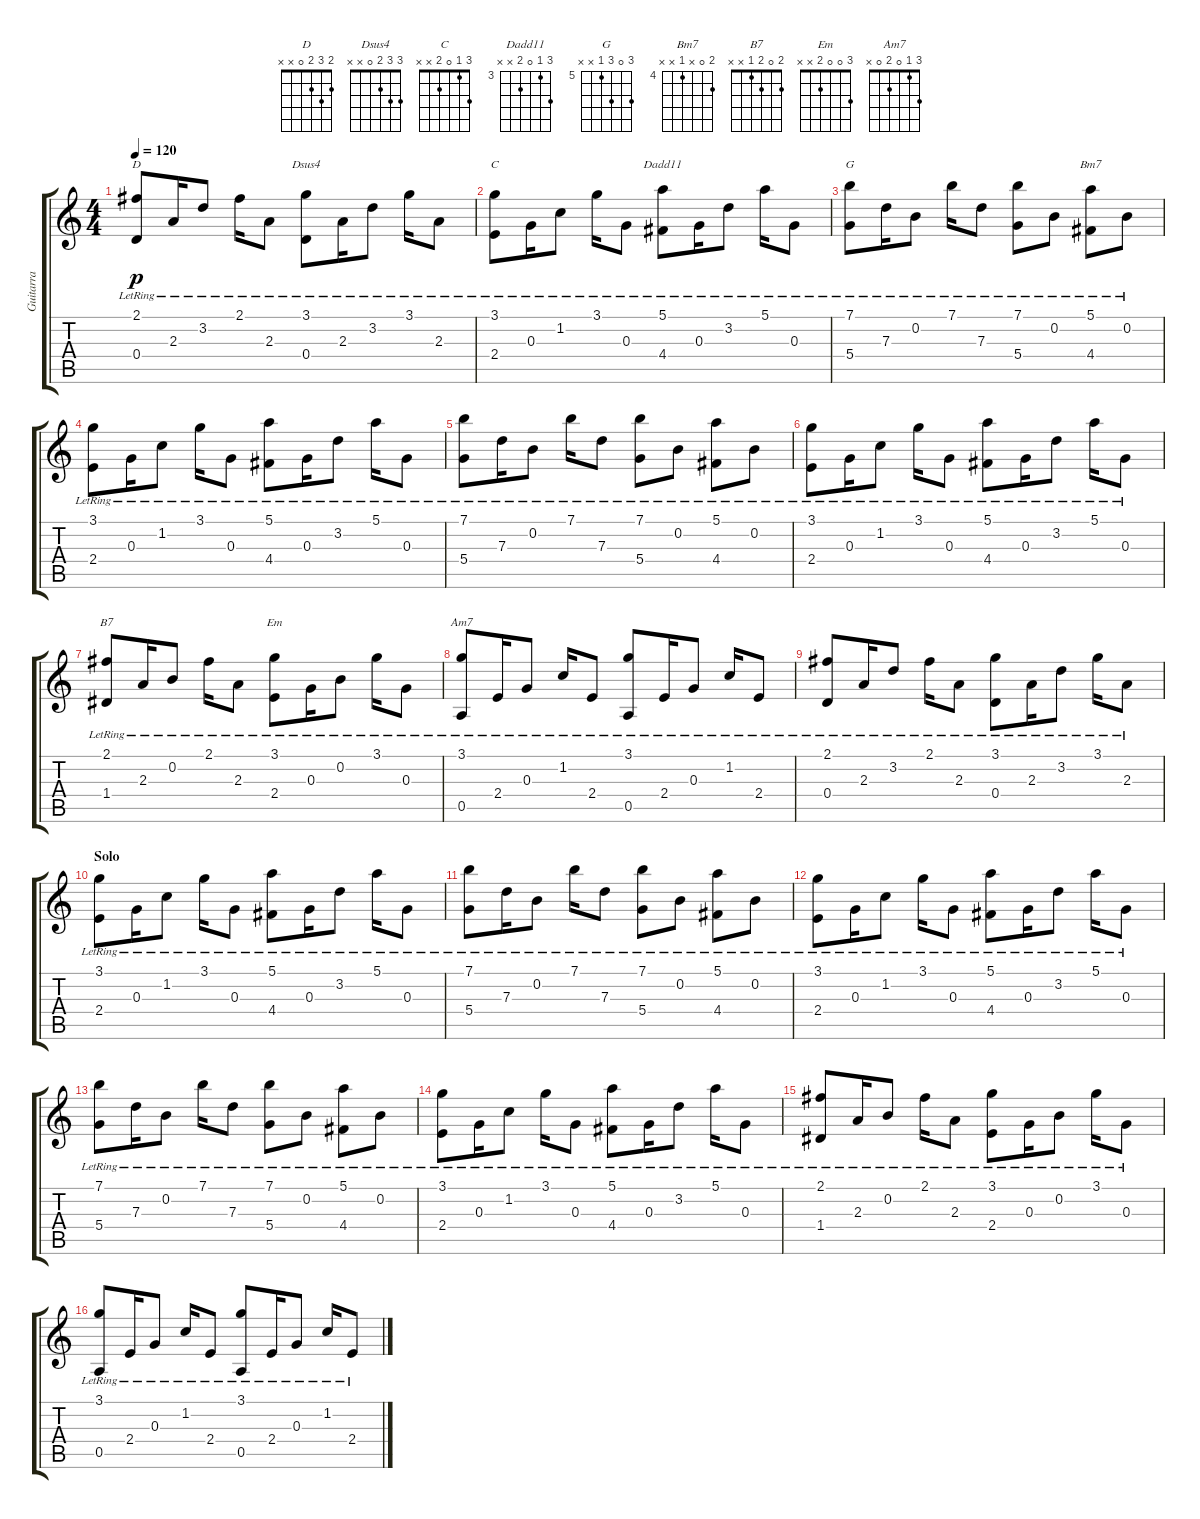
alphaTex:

\track ("Guitarra" "Guitarra") {instrument acousticguitarnylon}
\staff {score tabs}
\tuning (E4 B3 G3 D3 A2 E2) {hide}
\chord ("D" 2 3 2 0 x x)
\chord ("Dsus4" 3 3 2 0 x x)
\chord ("C" 3 1 0 2 x x)
\chord ("Dadd11" 5 3 0 4 x x) {firstfret 3}
\chord ("G" 7 0 7 5 x x) {firstfret 5}
\chord ("Bm7" 5 0 x 4 x x) {firstfret 4}
\chord ("B7" 2 0 2 1 x x)
\chord ("Em" 3 0 0 2 x x)
\chord ("Am7" 3 1 0 2 0 x)
\ts (4 4)
\tempo 120
\clef g2
\ks c
(2.1{lr} 0.4{lr}).8{ch "D" dy p} 2.3{lr}.16 3.2{lr}.8 2.1{lr}.16 2.3{lr}.8 (3.1{lr} 0.4{lr}).8{ch "Dsus4"} 2.3{lr}.16 3.2{lr}.8 3.1{lr}.16 2.3{lr}.8 |
(3.1{lr} 2.4{lr}).8{ch "C"} 0.3{lr}.16 1.2{lr}.8 3.1{lr}.16 0.3{lr}.8 (5.1{lr} 4.4{lr}).8{ch "Dadd11"} 0.3{lr}.16 3.2{lr}.8 5.1{lr}.16 0.3{lr}.8 |
(7.1{lr} 5.4{lr}).8{ch "G"} 7.3{lr}.16 0.2{lr}.8 7.1{lr}.16 7.3{lr}.8 (7.1{lr} 5.4{lr}).8 0.2{lr}.8 (5.1{lr} 4.4{lr}).8{ch "Bm7"} 0.2{lr}.8 |
(3.1{lr} 2.4{lr}).8 0.3{lr}.16 1.2{lr}.8 3.1{lr}.16 0.3{lr}.8 (5.1{lr} 4.4{lr}).8 0.3{lr}.16 3.2{lr}.8 5.1{lr}.16 0.3{lr}.8 |
(7.1{lr} 5.4{lr}).8 7.3{lr}.16 0.2{lr}.8 7.1{lr}.16 7.3{lr}.8 (7.1{lr} 5.4{lr}).8 0.2{lr}.8 (5.1{lr} 4.4{lr}).8 0.2{lr}.8 |
(3.1{lr} 2.4{lr}).8 0.3{lr}.16 1.2{lr}.8 3.1{lr}.16 0.3{lr}.8 (5.1{lr} 4.4{lr}).8 0.3{lr}.16 3.2{lr}.8 5.1{lr}.16 0.3{lr}.8 |
(2.1{lr} 1.4{lr}).8{ch "B7"} 2.3{lr}.16 0.2{lr}.8 2.1{lr}.16 2.3{lr}.8 (3.1{lr} 2.4{lr}).8{ch "Em"} 0.3{lr}.16 0.2{lr}.8 3.1{lr}.16 0.3{lr}.8 |
(3.1{lr} 0.5{lr}).8{ch "Am7"} 2.4{lr}.16 0.3{lr}.8 1.2{lr}.16 2.4{lr}.8 (3.1{lr} 0.5{lr}).8 2.4{lr}.16 0.3{lr}.8 1.2{lr}.16 2.4{lr}.8 |
(2.1{lr} 0.4{lr}).8 2.3{lr}.16 3.2{lr}.8 2.1{lr}.16 2.3{lr}.8 (3.1{lr} 0.4{lr}).8 2.3{lr}.16 3.2{lr}.8 3.1{lr}.16 2.3{lr}.8 |
\section ("" "Solo")
(3.1{lr} 2.4{lr}).8 0.3{lr}.16 1.2{lr}.8 3.1{lr}.16 0.3{lr}.8 (5.1{lr} 4.4{lr}).8 0.3{lr}.16 3.2{lr}.8 5.1{lr}.16 0.3{lr}.8 |
(7.1{lr} 5.4{lr}).8 7.3{lr}.16 0.2{lr}.8 7.1{lr}.16 7.3{lr}.8 (7.1{lr} 5.4{lr}).8 0.2{lr}.8 (5.1{lr} 4.4{lr}).8 0.2{lr}.8 |
(3.1{lr} 2.4{lr}).8 0.3{lr}.16 1.2{lr}.8 3.1{lr}.16 0.3{lr}.8 (5.1{lr} 4.4{lr}).8 0.3{lr}.16 3.2{lr}.8 5.1{lr}.16 0.3{lr}.8 |
(7.1{lr} 5.4{lr}).8 7.3{lr}.16 0.2{lr}.8 7.1{lr}.16 7.3{lr}.8 (7.1{lr} 5.4{lr}).8 0.2{lr}.8 (5.1{lr} 4.4{lr}).8 0.2{lr}.8 |
(3.1{lr} 2.4{lr}).8 0.3{lr}.16 1.2{lr}.8 3.1{lr}.16 0.3{lr}.8 (5.1{lr} 4.4{lr}).8 0.3{lr}.16 3.2{lr}.8 5.1{lr}.16 0.3{lr}.8 |
(2.1{lr} 1.4{lr}).8 2.3{lr}.16 0.2{lr}.8 2.1{lr}.16 2.3{lr}.8 (3.1{lr} 2.4{lr}).8 0.3{lr}.16 0.2{lr}.8 3.1{lr}.16 0.3{lr}.8 |
(3.1{lr} 0.5{lr}).8 2.4{lr}.16 0.3{lr}.8 1.2{lr}.16 2.4{lr}.8 (3.1{lr} 0.5{lr}).8 2.4{lr}.16 0.3{lr}.8 1.2{lr}.16 2.4{lr}.8
